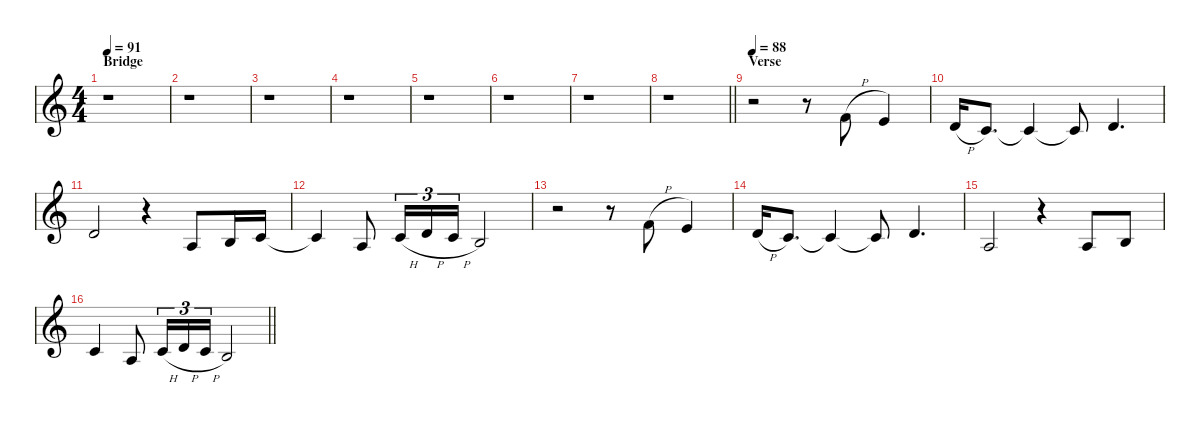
\defaultSystemsLayout 4
\hideDynamics
\bracketExtendMode nobrackets
\singleTrackTrackNamePolicy hidden
\multiTrackTrackNamePolicy hidden
\otherSystemsTrackNameOrientation horizontal
\track ("Vocals" "clar.") {instrument clarinet}
\staff {score}
\tuning (E4 B3 G3 D3 A2 D2)
\ts (4 4)
\section ("" "Bridge")
\tempo 91
\clef g2
\ks c
r.1{dy ff beam Down} |
r.1{beam Down} |
r.1{beam Down} |
r.1{beam Down} |
r.1{beam Down} |
r.1{beam Down} |
r.1{beam Down} |
\barLineRight lightlight
r.1{beam Down} |
\section ("" "Verse")
\tempo 88
r.2{beam Down} r.8{beam Down} 6.2{h}.8{dy f beam Up} 5.2.4{dy ff beam Up} |
7.3{h}.16{dy f beam Up} 5.3.8{d dy ff beam Up} 5.3{t}.4{dy f beam Up} 5.3{t}.8{beam Up} 7.3.4{d beam Up} |
7.3.2{beam Up} r.4{beam Up} 7.4.8{beam Up} 4.3.16{beam Up} 5.3.16{beam Up} |
5.3{t}.4{beam Up} 7.4.8{beam Up} 5.3{h}.16{tu (3 2) beam Up} 7.3{h}.16{tu (3 2) dy ff beam Up} 5.3{h}.16{tu (3 2) beam Up} 4.3.2{beam Up} |
r.2{beam Down} r.8{beam Down} 6.2{h}.8{dy f beam Up} 5.2.4{dy ff beam Up} |
7.3{h}.16{dy f beam Up} 5.3.8{d dy ff beam Up} 5.3{t}.4{dy f beam Up} 5.3{t}.8{beam Up} 7.3.4{d beam Up} |
7.4.2{beam Up} r.4{beam Up} 7.4.8{beam Up} 4.3.8{beam Up} |
\barLineRight lightlight
5.3.4{beam Up} 7.4.8{beam Up} 5.3{h}.16{tu (3 2) beam Up} 7.3{h}.16{tu (3 2) dy ff beam Up} 5.3{h}.16{tu (3 2) beam Up} 4.3.2{beam Up}
